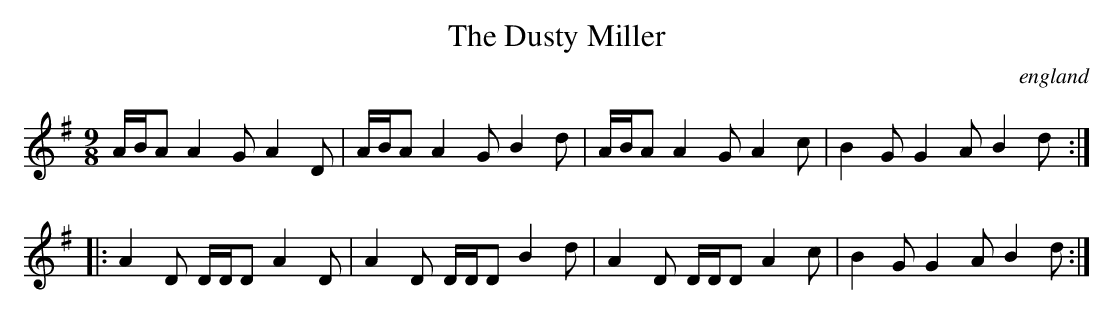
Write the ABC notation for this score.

X:1
T:Dusty Miller, The
O:england
M:9/8
L:1/8
K:DMix
A/2B/2A A2G A2D|A/2B/2A A2G B2d|A/2B/2A A2G A2c|B2G G2A B2d:|
|:A2D D/2D/2D A2D|A2D  D/2D/2D B2d|A2D  D/2D/2D A2c|B2G G2A B2d:|
